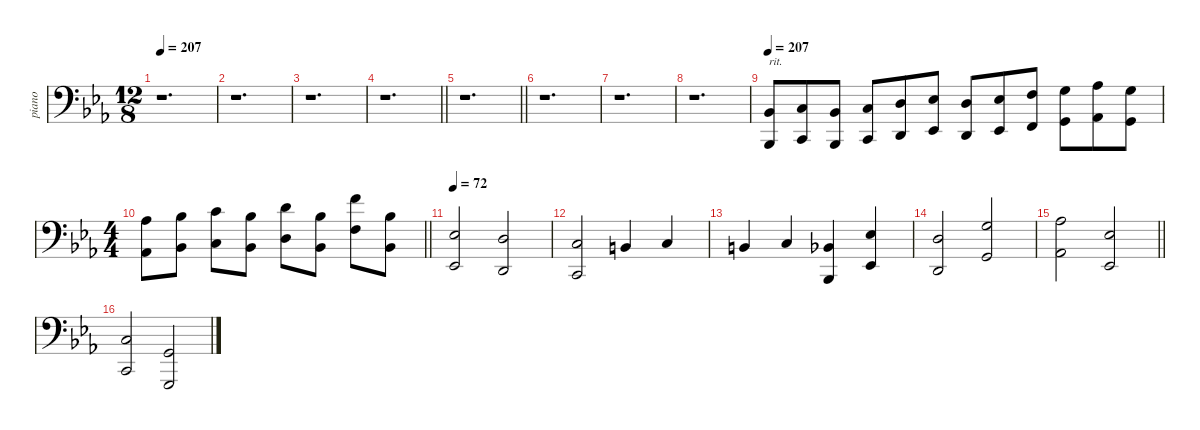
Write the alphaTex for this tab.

\defaultSystemsLayout 8
\hideDynamics
\bracketExtendMode nobrackets
\otherSystemsTrackNameOrientation horizontal
\track ("Piano (LH)-show" "piano") {mute instrument acousticgrandpiano}
\staff {score}
\tuning (F2 C2 F1 C1 F0 C0)
\ts (12 8)
\tempo 207
\clef f4
\ks eb
r.1{d dy f beam Down} |
r.1{d beam Down} |
r.1{d beam Down} |
\barLineRight lightlight
r.1{d beam Down} |
\barLineRight lightlight
r.1{d beam Down} |
r.1{d beam Down} |
r.1{d beam Down} |
r.1{d beam Down} |
\tempo 207
(5.1{acc b} 5.3{acc b}).8{txt "rit." beam Up} (7.1{acc forcenatural} 0.2{acc forcenatural}).8{beam Up} (5.1{acc b} 5.3{acc b}).8{beam Up} (7.1{acc forcenatural} 0.2{acc forcenatural}).8{beam Up} (9.1{acc forcenatural} 9.3{acc forcenatural}).8{beam Up} (10.1{acc b} 10.3{acc b}).8{beam Up} (9.1{acc forcenatural} 9.3{acc forcenatural}).8{beam Up} (10.1{acc b} 10.3{acc b}).8{beam Up} (12.1{acc forcenatural} 12.3{acc forcenatural}).8{beam Up} (14.1{acc forcenatural} 14.3{acc forcenatural}).8{beam Down} (15.1{acc b} 15.3{acc b}).8{beam Down} (14.1{acc forcenatural} 14.3{acc forcenatural}).8{beam Down} |
\ts (4 4)
\barLineRight lightlight
(15.1{acc b} 15.3{acc b}).8{beam Down} (17.1{acc b} 17.3{acc b}).8{beam Down} (19.1{acc forcenatural} 19.3{acc forcenatural}).8{beam Down} (17.1{acc b} 17.3{acc b}).8{beam Down} (21.1{acc forcenatural} 21.3{acc forcenatural}).8{beam Down} (17.1{acc b} 17.3{acc b}).8{beam Down} (24.1{acc forcenatural} 24.3{acc forcenatural}).8{beam Down} (22.2{acc b} 22.4{acc b}).8{beam Down} |
\tempo 72
(22.3{acc b} 22.5{acc b}).2{beam Up} (21.3{acc forcenatural} 21.5{acc forcenatural}).2{beam Up} |
(19.3{acc forcenatural} 19.5{acc forcenatural}).2{beam Up} 18.3{acc forcenatural}.4{beam Up} 19.3{acc forcenatural}.4{beam Up} |
18.3{acc forcenatural}.4{beam Up} 19.3{acc forcenatural}.4{beam Up} (17.3{acc b} 17.5{acc b}).4{beam Up} (15.2{acc b} 15.4{acc b}).4{beam Up} |
(14.2{acc forcenatural} 14.4{acc forcenatural}).2{beam Up} (14.1{acc forcenatural} 14.3{acc forcenatural}).2{beam Up} |
\barLineRight lightlight
(15.1{acc b} 15.3{acc b}).2{beam Down} (15.2{acc b} 15.4{acc b}).2{beam Up} |
(12.2{acc forcenatural} 12.4{acc forcenatural}).2{beam Up} (14.3{acc forcenatural} 14.5{acc forcenatural}).2{beam Up}
